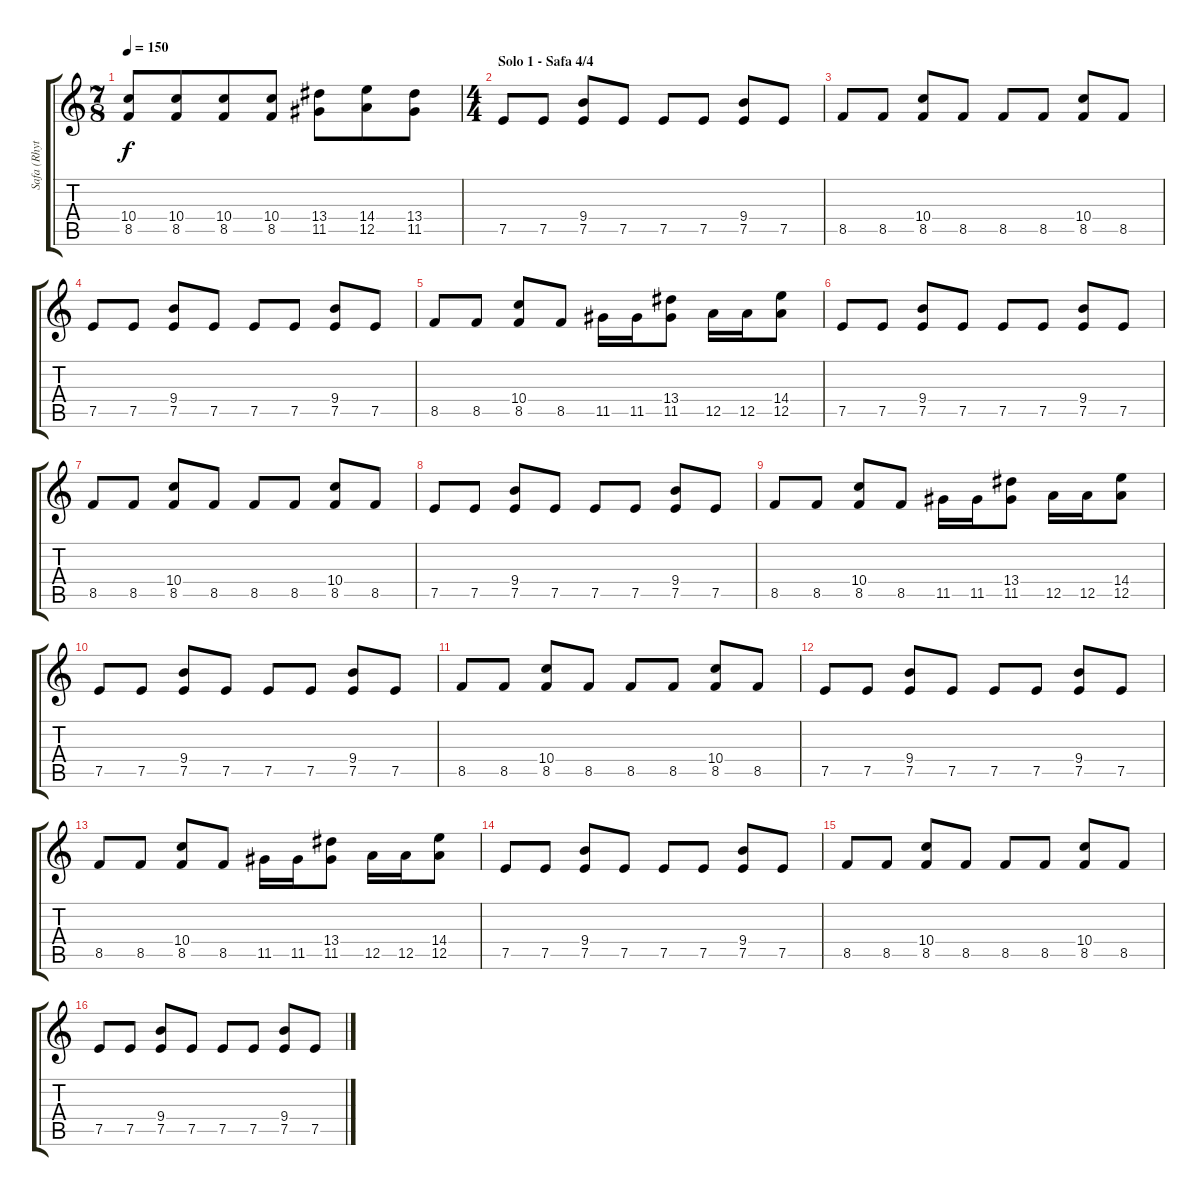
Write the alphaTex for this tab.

\track ("Safa (Rhythm)" "Safa (Rhyt") {instrument distortionguitar}
\staff {score tabs}
\tuning (E4 B3 G3 D3 A2 E2) {hide}
\ts (7 8)
\tempo 150
\clef g2
\ks c
(10.4 8.5).8{dy f} (10.4 8.5).8 (10.4 8.5).8 (10.4 8.5).8 (13.4 11.5).8 (14.4 12.5).8 (13.4 11.5).8 |
\ts (4 4)
\section ("" "Solo 1 - Safa 4/4")
7.5.8 7.5.8 (9.4 7.5).8 7.5.8 7.5.8 7.5.8 (9.4 7.5).8 7.5.8 |
8.5.8 8.5.8 (10.4 8.5).8 8.5.8 8.5.8 8.5.8 (10.4 8.5).8 8.5.8 |
7.5.8 7.5.8 (9.4 7.5).8 7.5.8 7.5.8 7.5.8 (9.4 7.5).8 7.5.8 |
8.5.8 8.5.8 (10.4 8.5).8 8.5.8 11.5.16 11.5.16 (13.4 11.5).8 12.5.16 12.5.16 (14.4 12.5).8 |
7.5.8 7.5.8 (9.4 7.5).8 7.5.8 7.5.8 7.5.8 (9.4 7.5).8 7.5.8 |
8.5.8 8.5.8 (10.4 8.5).8 8.5.8 8.5.8 8.5.8 (10.4 8.5).8 8.5.8 |
7.5.8 7.5.8 (9.4 7.5).8 7.5.8 7.5.8 7.5.8 (9.4 7.5).8 7.5.8 |
8.5.8 8.5.8 (10.4 8.5).8 8.5.8 11.5.16 11.5.16 (13.4 11.5).8 12.5.16 12.5.16 (14.4 12.5).8 |
7.5.8 7.5.8 (9.4 7.5).8 7.5.8 7.5.8 7.5.8 (9.4 7.5).8 7.5.8 |
8.5.8 8.5.8 (10.4 8.5).8 8.5.8 8.5.8 8.5.8 (10.4 8.5).8 8.5.8 |
7.5.8 7.5.8 (9.4 7.5).8 7.5.8 7.5.8 7.5.8 (9.4 7.5).8 7.5.8 |
8.5.8 8.5.8 (10.4 8.5).8 8.5.8 11.5.16 11.5.16 (13.4 11.5).8 12.5.16 12.5.16 (14.4 12.5).8 |
7.5.8 7.5.8 (9.4 7.5).8 7.5.8 7.5.8 7.5.8 (9.4 7.5).8 7.5.8 |
8.5.8 8.5.8 (10.4 8.5).8 8.5.8 8.5.8 8.5.8 (10.4 8.5).8 8.5.8 |
7.5.8 7.5.8 (9.4 7.5).8 7.5.8 7.5.8 7.5.8 (9.4 7.5).8 7.5.8
